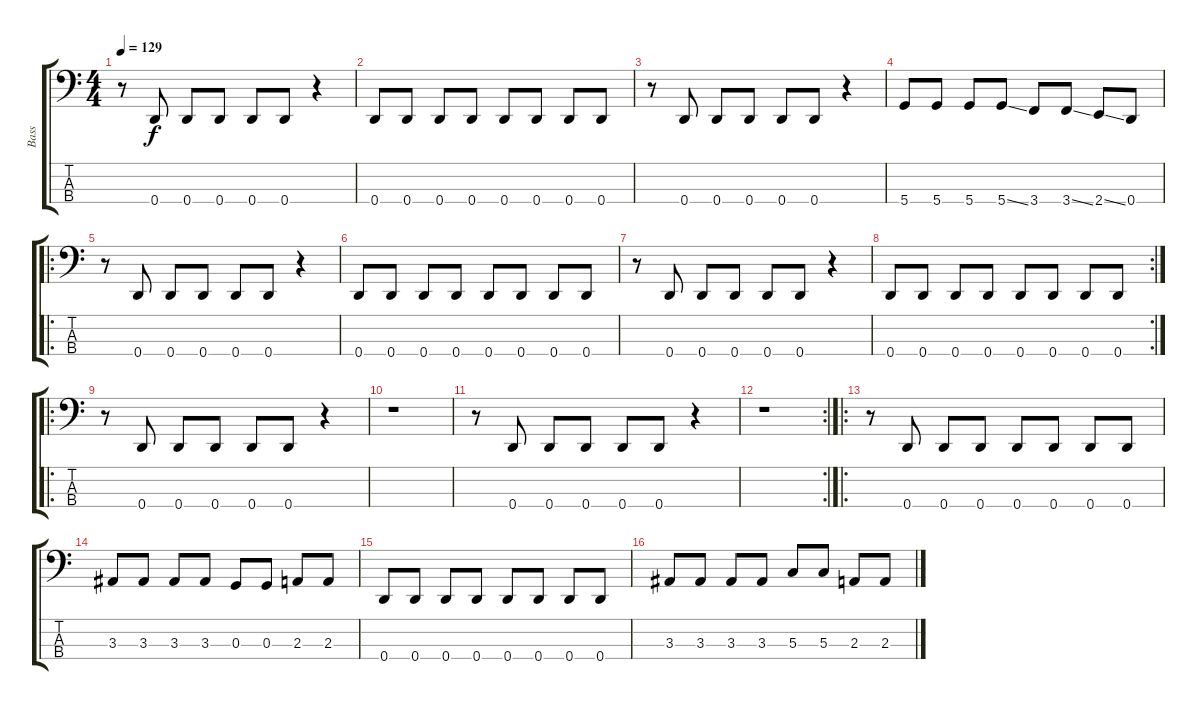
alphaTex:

\track ("Bass" "Bass") {instrument electricbassfinger}
\staff {score tabs}
\tuning (F2 C2 G1 D1) {hide}
\ts (4 4)
\tempo 129
\clef f4
\ks c
r.8{dy f} 0.4.8 0.4.8 0.4.8 0.4.8 0.4.8 r.4 |
0.4.8 0.4.8 0.4.8 0.4.8 0.4.8 0.4.8 0.4.8 0.4.8 |
r.8 0.4.8 0.4.8 0.4.8 0.4.8 0.4.8 r.4 |
5.4.8 5.4.8 5.4.8 5.4{ss}.8 3.4.8 3.4{ss}.8 2.4{ss}.8 0.4.8 |
\ro
r.8 0.4.8 0.4.8 0.4.8 0.4.8 0.4.8 r.4 |
0.4.8 0.4.8 0.4.8 0.4.8 0.4.8 0.4.8 0.4.8 0.4.8 |
r.8 0.4.8 0.4.8 0.4.8 0.4.8 0.4.8 r.4 |
\rc 2
0.4.8 0.4.8 0.4.8 0.4.8 0.4.8 0.4.8 0.4.8 0.4.8 |
\ro
r.8 0.4.8 0.4.8 0.4.8 0.4.8 0.4.8 r.4 |
r.1 |
r.8 0.4.8 0.4.8 0.4.8 0.4.8 0.4.8 r.4 |
\rc 2
r.1 |
\ro
r.8 0.4.8 0.4.8 0.4.8 0.4.8 0.4.8 0.4.8 0.4.8 |
3.3.8 3.3.8 3.3.8 3.3.8 0.3.8 0.3.8 2.3.8 2.3.8 |
0.4.8 0.4.8 0.4.8 0.4.8 0.4.8 0.4.8 0.4.8 0.4.8 |
3.3.8 3.3.8 3.3.8 3.3.8 5.3.8 5.3.8 2.3.8 2.3.8
